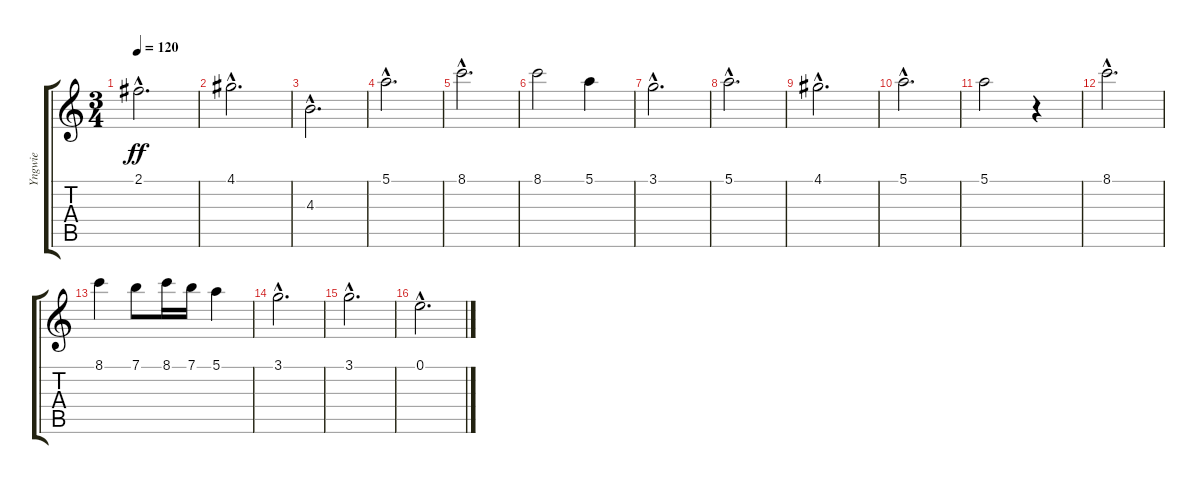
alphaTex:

\track ("Yngwie" "Yngwie") {instrument overdrivenguitar}
\staff {score tabs}
\tuning (E4 B3 G3 D3 A2 E2) {hide}
\ts (3 4)
\tempo 120
\clef g2
\ks c
2.1{hac}.2{d dy ff} |
4.1{hac}.2{d} |
4.3{hac}.2{d} |
5.1{hac}.2{d} |
8.1{hac}.2{d} |
8.1.2 5.1.4 |
3.1{hac}.2{d} |
5.1{hac}.2{d} |
4.1{hac}.2{d} |
5.1{hac}.2{d} |
5.1.2 r.4 |
8.1{hac}.2{d} |
8.1.4 7.1.8 8.1.16 7.1.16 5.1.4 |
3.1{hac}.2{d} |
3.1{hac}.2{d} |
0.1{hac}.2{d}
